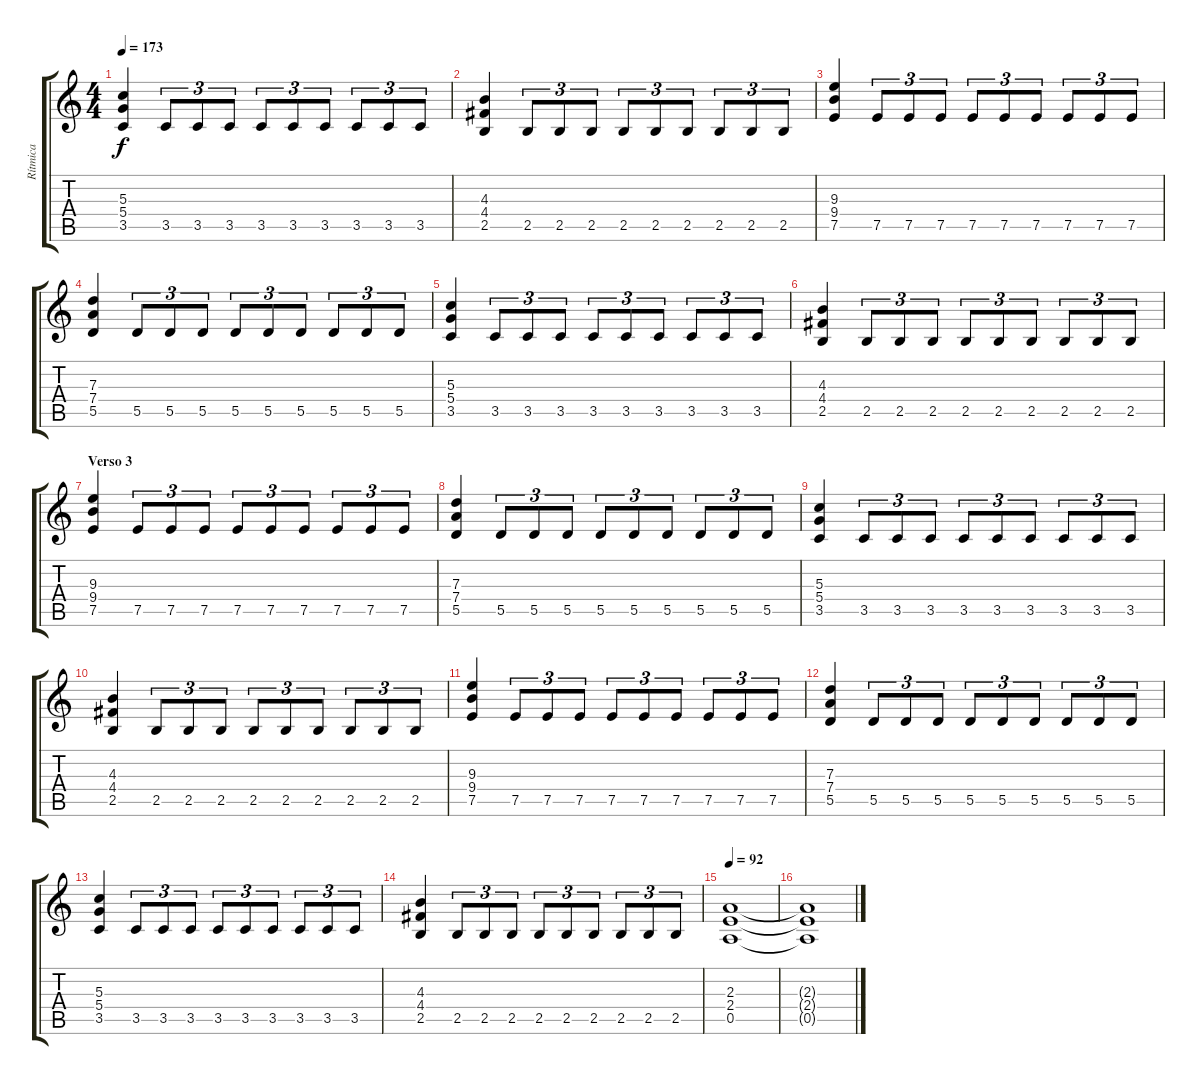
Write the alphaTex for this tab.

\track ("Rítmica" "Rítmica") {instrument distortionguitar}
\staff {score tabs}
\tuning (E4 B3 G3 D3 A2 E2) {hide}
\ts (4 4)
\tempo 173
\clef g2
\ks c
(5.3 5.4 3.5).4{dy f} 3.5.8{tu (3 2)} 3.5.8{tu (3 2)} 3.5.8{tu (3 2)} 3.5.8{tu (3 2)} 3.5.8{tu (3 2)} 3.5.8{tu (3 2)} 3.5.8{tu (3 2)} 3.5.8{tu (3 2)} 3.5.8{tu (3 2)} |
(4.3 4.4 2.5).4 2.5.8{tu (3 2)} 2.5.8{tu (3 2)} 2.5.8{tu (3 2)} 2.5.8{tu (3 2)} 2.5.8{tu (3 2)} 2.5.8{tu (3 2)} 2.5.8{tu (3 2)} 2.5.8{tu (3 2)} 2.5.8{tu (3 2)} |
(9.3 9.4 7.5).4 7.5.8{tu (3 2)} 7.5.8{tu (3 2)} 7.5.8{tu (3 2)} 7.5.8{tu (3 2)} 7.5.8{tu (3 2)} 7.5.8{tu (3 2)} 7.5.8{tu (3 2)} 7.5.8{tu (3 2)} 7.5.8{tu (3 2)} |
(7.3 7.4 5.5).4 5.5.8{tu (3 2)} 5.5.8{tu (3 2)} 5.5.8{tu (3 2)} 5.5.8{tu (3 2)} 5.5.8{tu (3 2)} 5.5.8{tu (3 2)} 5.5.8{tu (3 2)} 5.5.8{tu (3 2)} 5.5.8{tu (3 2)} |
(5.3 5.4 3.5).4 3.5.8{tu (3 2)} 3.5.8{tu (3 2)} 3.5.8{tu (3 2)} 3.5.8{tu (3 2)} 3.5.8{tu (3 2)} 3.5.8{tu (3 2)} 3.5.8{tu (3 2)} 3.5.8{tu (3 2)} 3.5.8{tu (3 2)} |
(4.3 4.4 2.5).4 2.5.8{tu (3 2)} 2.5.8{tu (3 2)} 2.5.8{tu (3 2)} 2.5.8{tu (3 2)} 2.5.8{tu (3 2)} 2.5.8{tu (3 2)} 2.5.8{tu (3 2)} 2.5.8{tu (3 2)} 2.5.8{tu (3 2)} |
\section ("" "Verso 3")
(9.3 9.4 7.5).4 7.5.8{tu (3 2)} 7.5.8{tu (3 2)} 7.5.8{tu (3 2)} 7.5.8{tu (3 2)} 7.5.8{tu (3 2)} 7.5.8{tu (3 2)} 7.5.8{tu (3 2)} 7.5.8{tu (3 2)} 7.5.8{tu (3 2)} |
(7.3 7.4 5.5).4 5.5.8{tu (3 2)} 5.5.8{tu (3 2)} 5.5.8{tu (3 2)} 5.5.8{tu (3 2)} 5.5.8{tu (3 2)} 5.5.8{tu (3 2)} 5.5.8{tu (3 2)} 5.5.8{tu (3 2)} 5.5.8{tu (3 2)} |
(5.3 5.4 3.5).4 3.5.8{tu (3 2)} 3.5.8{tu (3 2)} 3.5.8{tu (3 2)} 3.5.8{tu (3 2)} 3.5.8{tu (3 2)} 3.5.8{tu (3 2)} 3.5.8{tu (3 2)} 3.5.8{tu (3 2)} 3.5.8{tu (3 2)} |
(4.3 4.4 2.5).4 2.5.8{tu (3 2)} 2.5.8{tu (3 2)} 2.5.8{tu (3 2)} 2.5.8{tu (3 2)} 2.5.8{tu (3 2)} 2.5.8{tu (3 2)} 2.5.8{tu (3 2)} 2.5.8{tu (3 2)} 2.5.8{tu (3 2)} |
(9.3 9.4 7.5).4 7.5.8{tu (3 2)} 7.5.8{tu (3 2)} 7.5.8{tu (3 2)} 7.5.8{tu (3 2)} 7.5.8{tu (3 2)} 7.5.8{tu (3 2)} 7.5.8{tu (3 2)} 7.5.8{tu (3 2)} 7.5.8{tu (3 2)} |
(7.3 7.4 5.5).4 5.5.8{tu (3 2)} 5.5.8{tu (3 2)} 5.5.8{tu (3 2)} 5.5.8{tu (3 2)} 5.5.8{tu (3 2)} 5.5.8{tu (3 2)} 5.5.8{tu (3 2)} 5.5.8{tu (3 2)} 5.5.8{tu (3 2)} |
(5.3 5.4 3.5).4 3.5.8{tu (3 2)} 3.5.8{tu (3 2)} 3.5.8{tu (3 2)} 3.5.8{tu (3 2)} 3.5.8{tu (3 2)} 3.5.8{tu (3 2)} 3.5.8{tu (3 2)} 3.5.8{tu (3 2)} 3.5.8{tu (3 2)} |
(4.3 4.4 2.5).4 2.5.8{tu (3 2)} 2.5.8{tu (3 2)} 2.5.8{tu (3 2)} 2.5.8{tu (3 2)} 2.5.8{tu (3 2)} 2.5.8{tu (3 2)} 2.5.8{tu (3 2)} 2.5.8{tu (3 2)} 2.5.8{tu (3 2)} |
\tempo 92
(2.3 2.4 0.5).1 |
(2.3{t} 2.4{t} 0.5{t}).1
